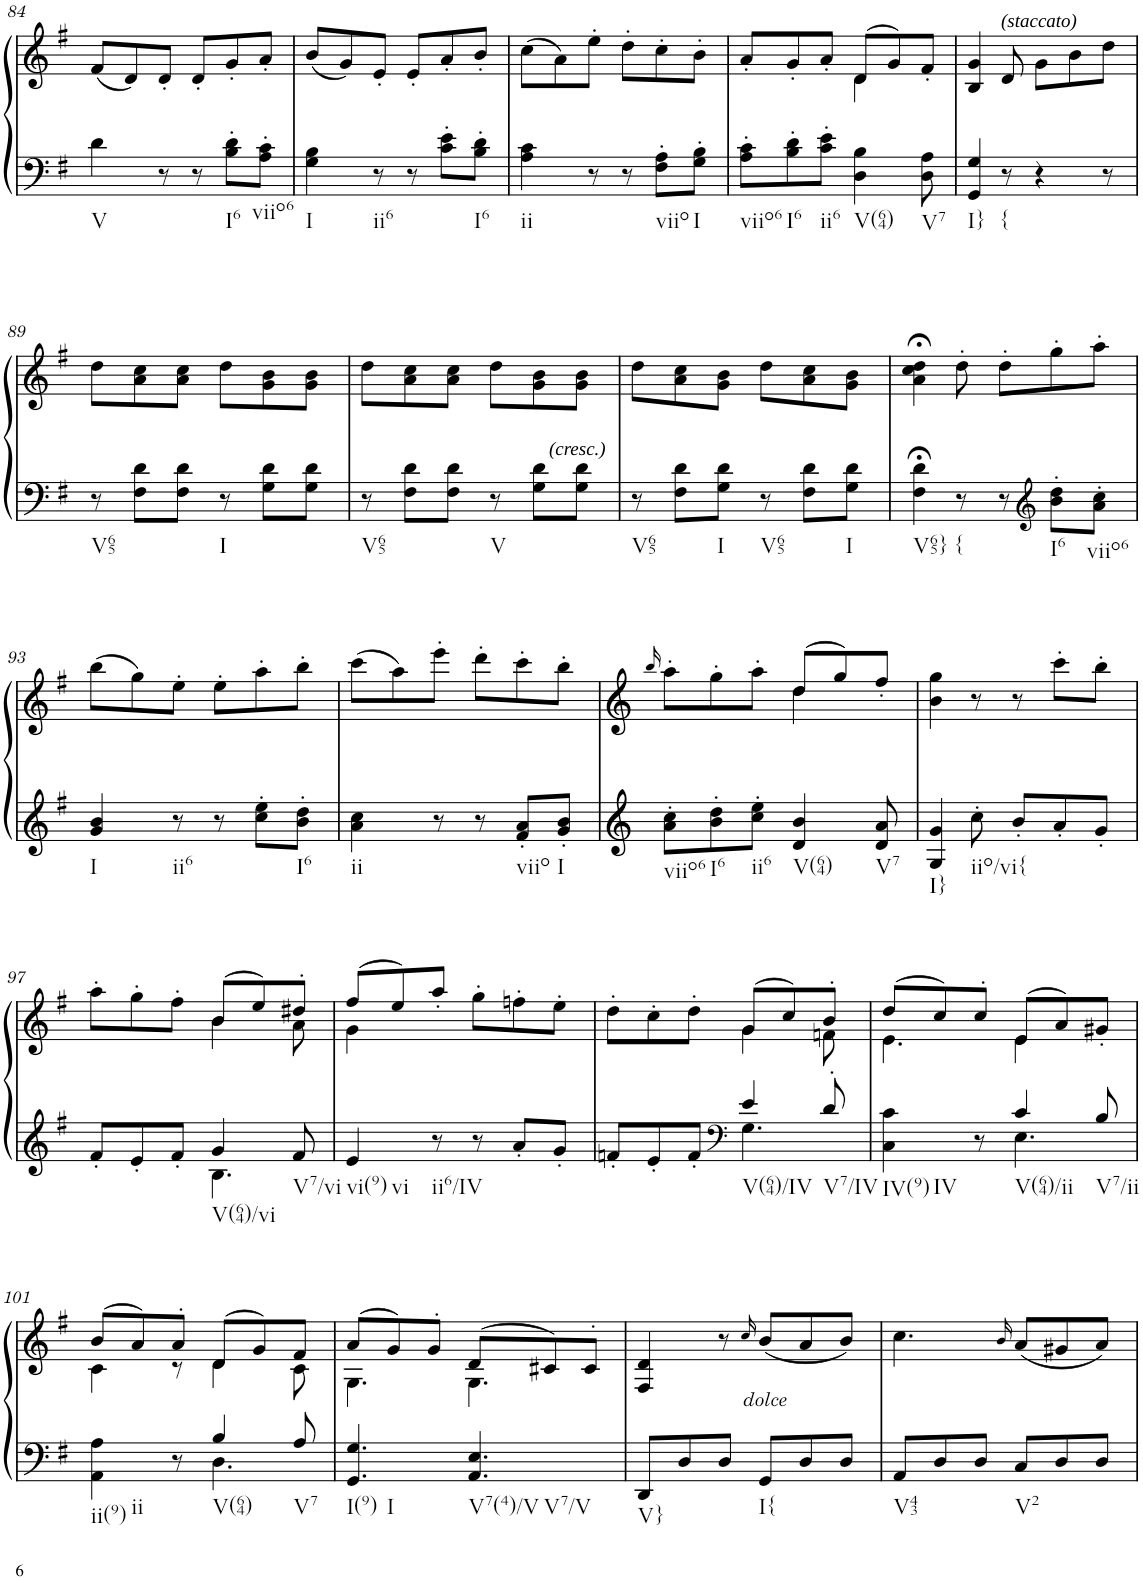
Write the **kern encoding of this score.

**kern	**kern	**dynam
*part1	*part1	*part1
*staff2	*staff1	*staff1/2
*I"Klavier linke Hand	*	*
!!LO:PB:g=z
*clefF4	*clefG2	*
*k[f#]	*k[f#]	*
*M6/8	*M6/8	*
=84	=84	=84
!LO:TX:b:t=V	!	!
4d\	(8f#/L	.
.	8d/)	.
8r	8d'/J	.
8r	8d'/L	.
!LO:TX:b:t=I6	!	!
8B\' 8d\'L	8g'/	.
!LO:TX:b:t=viio6	!	!
8A\' 8c\'J	8a'/J	.
=85	=85	=85
!LO:TX:b:t=I	!	!
4G\ 4B\	(8b/L	.
.	8g/)	.
!LO:TX:b:t=ii6	!	!
8r	8e'/J	.
8r	8e'/L	.
8c\' 8e\'L	8a'/	.
!LO:TX:b:t=I6	!	!
8B\' 8d\'J	8b'/J	.
=86	=86	=86
!LO:TX:b:t=ii	!	!
4A\ 4c\	(8cc\L	.
.	8a\)	.
8r	8ee'\J	.
8r	8dd'\L	.
!LO:TX:b:t=viio	!	!
8F#\' 8A\'L	8cc'\	.
!LO:TX:b:t=I	!	!
8G\' 8B\'J	8b'\J	.
=87	=87	=87
*	*^	*
!LO:TX:b:t=viio6	!	!	!
8A\' 8c\'L	8a'/L	4.ryy	.
!LO:TX:b:t=I6	!	!	!
8B\' 8d\'	8g'/	.	.
!LO:TX:b:t=ii6	!	!	!
8c\' 8e\'J	8a'/J	.	.
!LO:TX:b:t=V(64)	!	!	!
4D\ 4B\	(8d/L	4d\	.
.	8g/)	.	.
!LO:TX:b:t=V7	!	!	!
8D\ 8A\	8f#'/J	8ryy	.
=88	=88	=88	=88
!LO:TX:b:t=I}	!	!	!
*	*v	*v	*
4GG/ 4G/	4B/ 4g/	.
!	!LO:TX:a:i:t=(staccato)	!
!LO:TX:b:t={	!	!
8r	8d/	.
4r	8g\L	.
.	8b\	.
8r	8dd\J	.
!!LO:LB:g=z
=89	=89	=89
!LO:TX:b:t=V65	!	!
8r	8dd\L	.
8F#\ 8d\L	8a\ 8cc\	.
8F#\ 8d\J	8a\ 8cc\J	.
!LO:TX:b:t=I	!	!
8r	8dd\L	.
8G\ 8d\L	8g\ 8b\	.
8G\ 8d\J	8g\ 8b\J	.
=90	=90	=90
!LO:TX:b:t=V65	!	!
8r	8dd\L	.
8F#\ 8d\L	8a\ 8cc\	.
8F#\ 8d\J	8a\ 8cc\J	.
!LO:TX:b:t=V	!	!
8r	8dd\L	.
8G\ 8d\L	8g\ 8b\	.
!	!LO:TX:b:i:t=(cresc.)	!
8G\ 8d\J	8g\ 8b\J	.
=91	=91	=91
!LO:TX:b:t=V65	!	!
8r	8dd\L	.
8F#\ 8d\L	8a\ 8cc\	.
!LO:TX:b:t=I	!	!
8G\ 8d\J	8g\ 8b\J	.
!LO:TX:b:t=V65	!	!
8r	8dd\L	.
8F#\ 8d\L	8a\ 8cc\	.
!LO:TX:b:t=I	!	!
8G\ 8d\J	8g\ 8b\J	.
=92	=92	=92
!LO:TX:b:t=V65}	!	!
4F#\;< 4d\;<	4a\;< 4cc\;< 4dd\;<	.
!LO:TX:b:t={	!	!
8r	8dd'\	.
8r	8dd'\L	.
*clefG2	*	*
!LO:TX:b:t=I6	!	!
8b\' 8dd\'L	8gg'\	.
!LO:TX:b:t=viio6	!	!
8a\' 8cc\'J	8aa'\J	.
!!LO:LB:g=z
=93	=93	=93
!LO:TX:b:t=I	!	!
4g/ 4b/	(8bb\L	.
.	8gg\)	.
!LO:TX:b:t=ii6	!	!
8r	8ee'\J	.
8r	8ee'\L	.
8cc\' 8ee\'L	8aa'\	.
!LO:TX:b:t=I6	!	!
8b\' 8dd\'J	8bb'\J	.
=94	=94	=94
!LO:TX:b:t=ii	!	!
4a\ 4cc\	(8ccc\L	.
.	8aa\)	.
8r	8eee'\J	.
8r	8ddd'\L	.
!LO:TX:b:t=viio	!	!
8f#/' 8a/'L	8ccc'\	.
!LO:TX:b:t=I	!	!
8g/' 8b/'J	8bb'\J	.
=95	=95	=95
.	16qbb/	.
*	*^	*
!LO:TX:b:t=viio6	!	!	!
8a\' 8cc\'L	8aa'\L	4.ryy	.
!LO:TX:b:t=I6	!	!	!
8b\' 8dd\'	8gg'\	.	.
!LO:TX:b:t=ii6	!	!	!
8cc\' 8ee\'J	8aa'\J	.	.
!LO:TX:b:t=V(64)	!	!	!
4d/ 4b/	(8dd/L	4dd\	.
.	8gg/)	.	.
!LO:TX:b:t=V7	!	!	!
8d/ 8a/	8ff#'/J	8ryy	.
=96	=96	=96	=96
!LO:TX:b:t=I}	!	!	!
*	*v	*v	*
4G/ 4g/	4b\ 4gg\	.
!LO:TX:b:t=iio/vi{	!	!
8cc'\	8r	.
8b'/L	8r	.
8a'/	8ccc'\L	.
8g'/J	8bb'\J	.
!!LO:LB:g=z
=97	=97	=97
*^	*^	*
8f#'/L	4.ryy	8aa'>\L	4.ryy	.
8e'/	.	8gg'>\	.	.
8f#'/J	.	8ff#'>\J	.	.
!LO:TX:b:t=V(64)/vi	!	!	!	!
4g/	4.B\	(8b/L	4b\	.
.	.	8ee/)	.	.
!LO:TX:b:t=V7/vi	!	!	!	!
8f#/	.	8dd#X'/J	8a\	.
*v	*v	*	*	*
=98	=98	=98	=98
!LO:TX:b:t=vi(9)	!	!	!
!LO:TX:b:t=vi	!	!	!
4e/	(8ff#/L	4g\	.
.	8ee/)	.	.
!LO:TX:b:t=ii6/IV	!	!	!
8r	8aa'/J	2ryy	.
8r	8gg'>\L	.	.
8a'/L	8ffn'>\	.	.
8g'/J	8ee'>\J	.	.
=99	=99	=99	=99
*^	*	*	*
8fn'</L	4.ryy	8dd'>\L	4.ryy	.
8e'</	.	8cc'>\	.	.
8f'</J	.	8dd'>\J	.	.
*clefF4	*	*	*	*
!LO:TX:b:t=V(64)/IV	!	!	!	!
4e/	4.G\	(8g/L	4g\	.
.	.	8cc/)	.	.
!LO:TX:b:t=V7/IV	!	!	!	!
8d'/	.	8b'/J	8fn\	.
=100	=100	=100	=100	=100
!LO:TX:b:t=IV(9)	!	!	!	!
!LO:TX:b:t=IV	!	!	!	!
4C\ 4c\	4.ryy	(8dd/L	4.e\	.
.	.	8cc/)	.	.
8r	.	8cc'/J	.	.
!LO:TX:b:t=V(64)/ii	!	!	!	!
4c/	4.E\	(8e/L	4e\	.
.	.	8a/)	.	.
!LO:TX:b:t=V7/ii	!	!	!	!
8B/	.	8g#X'/J	8ryy	.
!!LO:LB:g=z	!!
=101	=101	=101	=101	=101
!LO:TX:b:t=ii(9)	!	!	!	!
!LO:TX:b:t=ii	!	!	!	!
4AA\ 4A\	4.ryy	(8b/L	4c\	.
.	.	8a/)	.	.
8r	.	8a'/J	8r	.
!LO:TX:b:t=V(64)	!	!	!	!
4B/	4.D\	(8d/L	4d\	.
.	.	8g/)	.	.
!LO:TX:b:t=V7	!	!	!	!
8A/	.	8f#/J	8c\	.
*v	*v	*	*	*
=102	=102	=102	=102
!LO:TX:b:t=I(9)	!	!	!
!LO:TX:b:t=I	!	!	!
4.GG/ 4.G/	(8a/L	4.G\	.
.	8g/)	.	.
.	8g'/J	.	.
!LO:TX:b:t=V7(4)/V	!	!	!
!LO:TX:b:t=V7/V	!	!	!
4.AA/ 4.E/	(8d/L	4.G\	.
.	8c#X/)	.	.
.	8c#'/J	.	.
*	*v	*v	*
=103	=103	=103
!LO:TX:b:t=V}	!	!
8DD/L	4F#/ 4d/	.
8D/	.	.
8D/J	8r	.
.	16qcc/	.
!LO:TX:b:t=I{	!	!
!	!	!LO:DY:b
8GG/L	(8b/L	other-dynamics
8D/	8a/	.
8D/J	8b/J)	.
=104	=104	=104
!LO:TX:b:t=V43	!	!
8AA/L	4.cc\	.
8D/	.	.
8D/J	.	.
.	16qb/	.
!LO:TX:b:t=V2	!	!
8C/L	(8a/L	.
8D/	8g#X/	.
8D/J	8a/J)	.
=	=	=
*-	*-	*-
